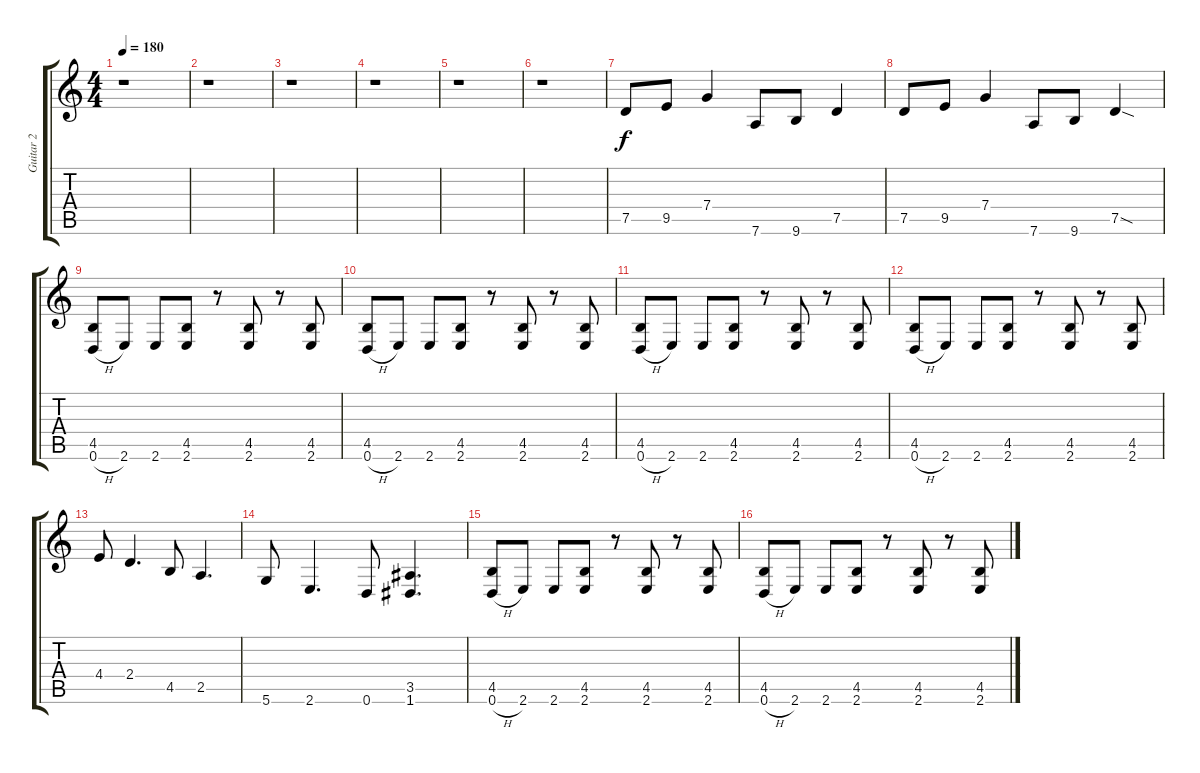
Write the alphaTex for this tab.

\track ("Guitar 2" "Guitar 2") {instrument distortionguitar}
\staff {score tabs}
\tuning (D4 A3 F3 C3 G2 D2) {hide}
\ts (4 4)
\tempo 180
\clef g2
\ks c
r.1{dy f} |
r.1 |
r.1 |
r.1 |
r.1 |
r.1 |
7.5.8 9.5.8 7.4.4 7.6.8 9.6.8 7.5.4 |
7.5.8 9.5.8 7.4.4 7.6.8 9.6.8 7.5{sod}.4 |
(4.5 0.6{h}).8 2.6.8 2.6.8 (4.5 2.6).8 r.8 (4.5 2.6).8 r.8 (4.5 2.6).8 |
(4.5 0.6{h}).8 2.6.8 2.6.8 (4.5 2.6).8 r.8 (4.5 2.6).8 r.8 (4.5 2.6).8 |
(4.5 0.6{h}).8 2.6.8 2.6.8 (4.5 2.6).8 r.8 (4.5 2.6).8 r.8 (4.5 2.6).8 |
(4.5 0.6{h}).8 2.6.8 2.6.8 (4.5 2.6).8 r.8 (4.5 2.6).8 r.8 (4.5 2.6).8 |
4.4.8 2.4.4{d} 4.5.8 2.5.4{d} |
5.6.8 2.6.4{d} 0.6.8 (3.5 1.6).4{d} |
(4.5 0.6{h}).8 2.6.8 2.6.8 (4.5 2.6).8 r.8 (4.5 2.6).8 r.8 (4.5 2.6).8 |
(4.5 0.6{h}).8 2.6.8 2.6.8 (4.5 2.6).8 r.8 (4.5 2.6).8 r.8 (4.5 2.6).8
